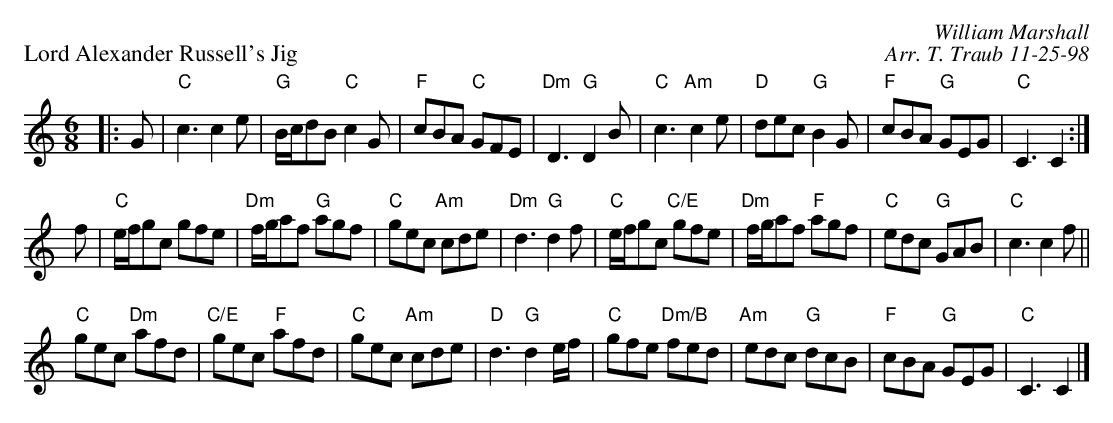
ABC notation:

X:1
P: Lord Alexander Russell's Jig
C: William Marshall
C: Arr. T. Traub 11-25-98
M: 6/8
K: C
L: 1/8
|: G| "C"c3 c2 e|"G"B/c/dB "C"c2 G|"F"cBA "C"GFE|"Dm"D3 "G"D2 B|\
  "C"c3 "Am"c2 e|"D"dec "G"B2 G|"F"cBA "G"GEG|"C"C3 C2 :|
f|"C"e/f/gc gfe|"Dm"f/g/af "G"agf|"C"gec "Am"cde|"Dm"d3 "G"d2 f|\
  "C"e/f/gc "C/E"gfe|"Dm"f/g/af "F"agf|"C"edc "G"GAB|"C"c3 c2 f||
"C"gec "Dm"afd|"C/E"gec "F"afd|"C"gec "Am"cde|"D"d3 "G"d2 e/f/|\
  "C"gfe "Dm/B"fed|"Am"edc "G"dcB|"F"cBA "G"GEG|"C" C3 C2 |]
